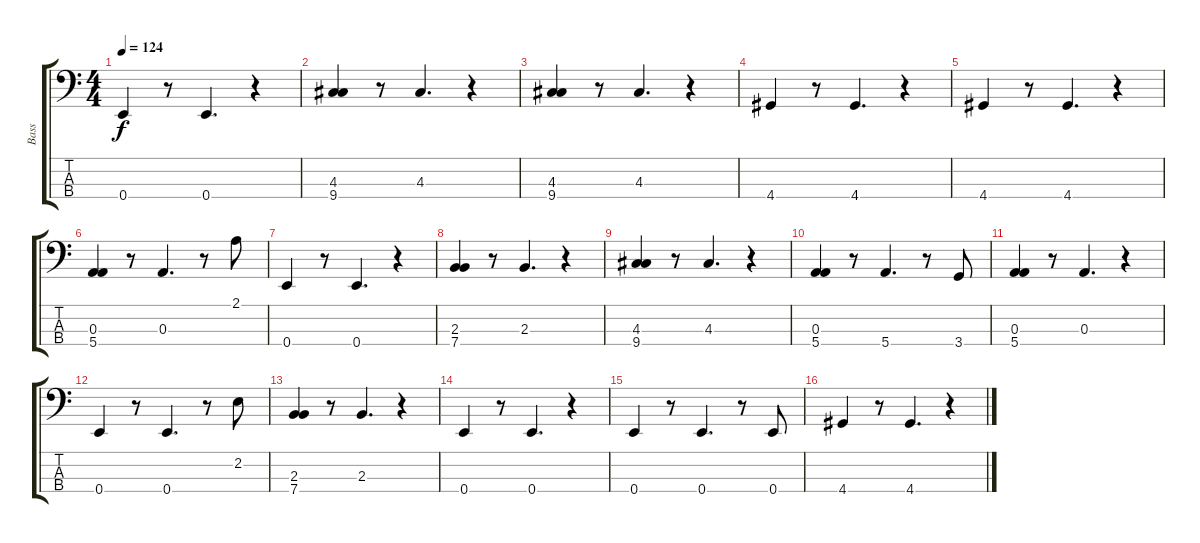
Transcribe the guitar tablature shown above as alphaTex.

\track ("Bass" "Bass") {instrument electricbassfinger}
\staff {score tabs}
\tuning (G2 D2 A1 E1) {hide}
\ts (4 4)
\tempo 124
\clef f4
\ks c
0.4.4{dy f} r.8 0.4.4{d} r.4 |
(4.3 9.4).4 r.8 4.3.4{d} r.4 |
(4.3 9.4).4 r.8 4.3.4{d} r.4 |
4.4.4 r.8 4.4.4{d} r.4 |
4.4.4 r.8 4.4.4{d} r.4 |
(0.3 5.4).4 r.8 0.3.4{d} r.8 2.1.8 |
0.4.4 r.8 0.4.4{d} r.4 |
(2.3 7.4).4 r.8 2.3.4{d} r.4 |
(4.3 9.4).4 r.8 4.3.4{d} r.4 |
(0.3 5.4).4 r.8 5.4.4{d} r.8 3.4.8 |
(0.3 5.4).4 r.8 0.3.4{d} r.4 |
0.4.4 r.8 0.4.4{d} r.8 2.2.8 |
(2.3 7.4).4 r.8 2.3.4{d} r.4 |
0.4.4 r.8 0.4.4{d} r.4 |
0.4.4 r.8 0.4.4{d} r.8 0.4.8 |
4.4.4 r.8 4.4.4{d} r.4
